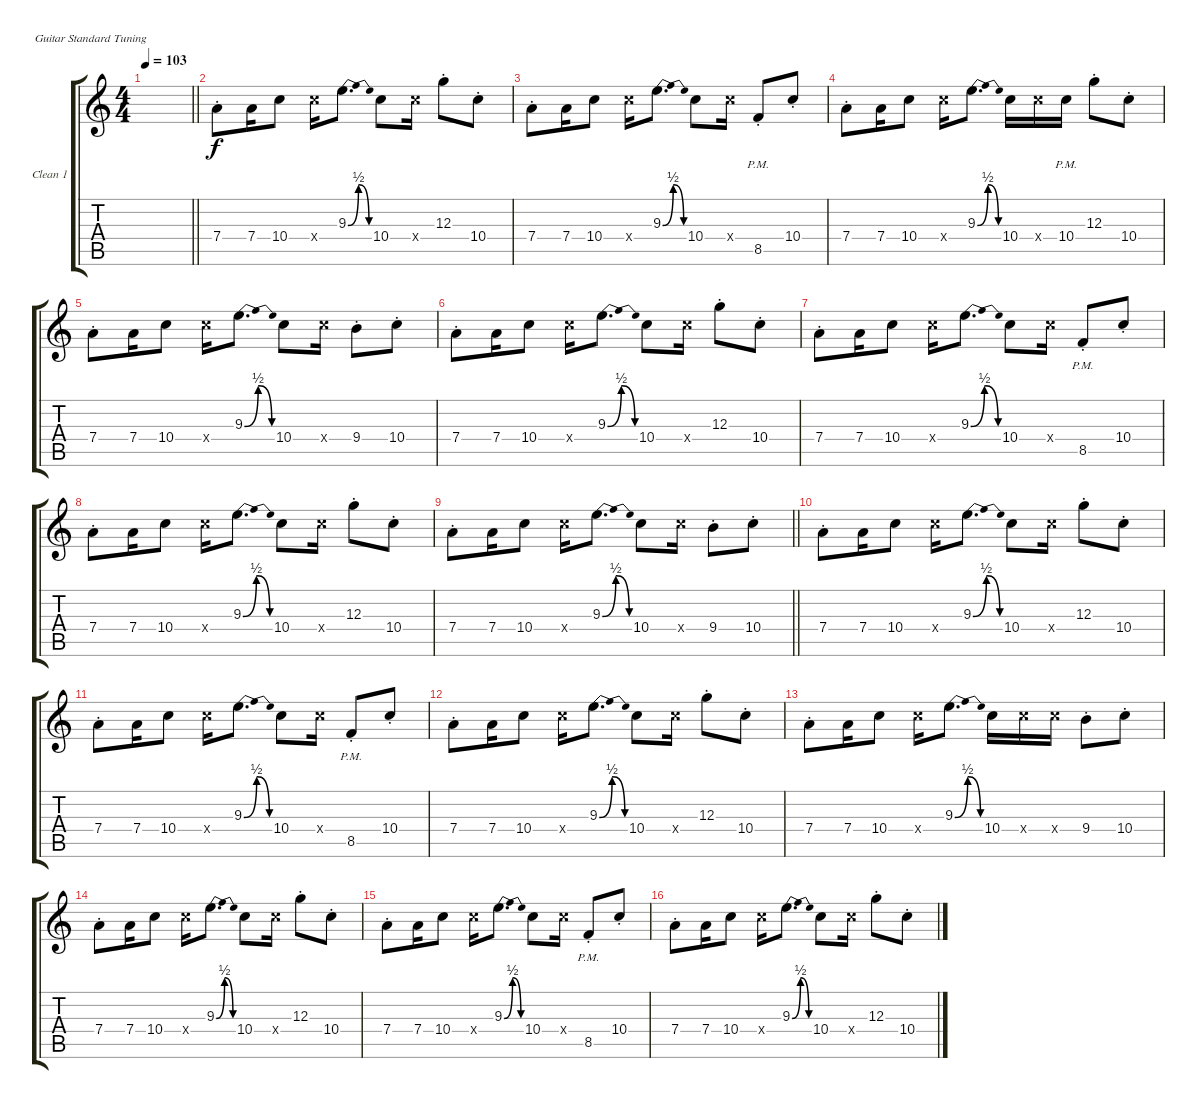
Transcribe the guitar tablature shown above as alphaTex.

\bracketExtendMode groupsimilarinstruments
\firstSystemTrackNameOrientation horizontal
\otherSystemsTrackNameOrientation horizontal
\track ("Guitar Clean 1" "Clean 1") {instrument electricguitarclean}
\staff {score tabs}
\tuning (E4 B3 G3 D3 A2 E2)
\ts (4 4)
\tempo 103
\clef g2
\barLineRight lightlight
\ks c
|
7.4{st}.8 7.4.16 10.4.8 10.4{x}.16 9.3{be (bendrelease 18.599999999999998 0 21 2 37.8 2 41.4 0)}.8{d} 10.4.8 10.4{x}.16 12.3{st}.8 10.4{st}.8 |
7.4{st}.8 7.4.16 10.4.8 10.4{x}.16 9.3{be (bendrelease 18.599999999999998 0 21 2 37.8 2 41.4 0)}.8{d} 10.4.8 10.4{x}.16 8.5{pm st}.8 10.4{st}.8 |
7.4{st}.8 7.4.16 10.4.8 10.4{x}.16 9.3{be (bendrelease 18.599999999999998 0 21 2 37.8 2 41.4 0)}.8{d} 10.4.16 10.4{x}.16 10.4{pm}.16 12.3{st}.8 10.4{st}.8 |
7.4{st}.8 7.4.16 10.4.8 10.4{x}.16 9.3{be (bendrelease 18.599999999999998 0 21 2 37.8 2 41.4 0)}.8{d} 10.4.8 10.4{x}.16 9.4{st}.8 10.4{st}.8 |
7.4{st}.8 7.4.16 10.4.8 10.4{x}.16 9.3{be (bendrelease 18.599999999999998 0 21 2 37.8 2 41.4 0)}.8{d} 10.4.8 10.4{x}.16 12.3{st}.8 10.4{st}.8 |
7.4{st}.8 7.4.16 10.4.8 10.4{x}.16 9.3{be (bendrelease 18.599999999999998 0 21 2 37.8 2 41.4 0)}.8{d} 10.4.8 10.4{x}.16 8.5{pm st}.8 10.4{st}.8 |
7.4{st}.8 7.4.16 10.4.8 10.4{x}.16 9.3{be (bendrelease 18.599999999999998 0 21 2 37.8 2 41.4 0)}.8{d} 10.4.8 10.4{x}.16 12.3{st}.8 10.4{st}.8 |
\barLineRight lightlight
7.4{st}.8 7.4.16 10.4.8 10.4{x}.16 9.3{be (bendrelease 18.599999999999998 0 21 2 37.8 2 41.4 0)}.8{d} 10.4.8 10.4{x}.16 9.4{st}.8 10.4{st}.8 |
7.4{st}.8 7.4.16 10.4.8 10.4{x}.16 9.3{be (bendrelease 18.599999999999998 0 21 2 37.8 2 41.4 0)}.8{d} 10.4.8 10.4{x}.16 12.3{st}.8 10.4{st}.8 |
7.4{st}.8 7.4.16 10.4.8 10.4{x}.16 9.3{be (bendrelease 18.599999999999998 0 21 2 37.8 2 41.4 0)}.8{d} 10.4.8 10.4{x}.16 8.5{pm st}.8 10.4{st}.8 |
7.4{st}.8 7.4.16 10.4.8 10.4{x}.16 9.3{be (bendrelease 18.599999999999998 0 21 2 37.8 2 41.4 0)}.8{d} 10.4.8 10.4{x}.16 12.3{st}.8 10.4{st}.8 |
7.4{st}.8 7.4.16 10.4.8 10.4{x}.16 9.3{be (bendrelease 18.599999999999998 0 21 2 37.8 2 41.4 0)}.8{d} 10.4.16 10.4{x}.16 10.4{x}.16 9.4{st}.8 10.4{st}.8 |
7.4{st}.8 7.4.16 10.4.8 10.4{x}.16 9.3{be (bendrelease 18.599999999999998 0 21 2 37.8 2 41.4 0)}.8{d} 10.4.8 10.4{x}.16 12.3{st}.8 10.4{st}.8 |
7.4{st}.8 7.4.16 10.4.8 10.4{x}.16 9.3{be (bendrelease 18.599999999999998 0 21 2 37.8 2 41.4 0)}.8{d} 10.4.8 10.4{x}.16 8.5{pm st}.8 10.4{st}.8 |
7.4{st}.8 7.4.16 10.4.8 10.4{x}.16 9.3{be (bendrelease 18.599999999999998 0 21 2 37.8 2 41.4 0)}.8{d} 10.4.8 10.4{x}.16 12.3{st}.8 10.4{st}.8
